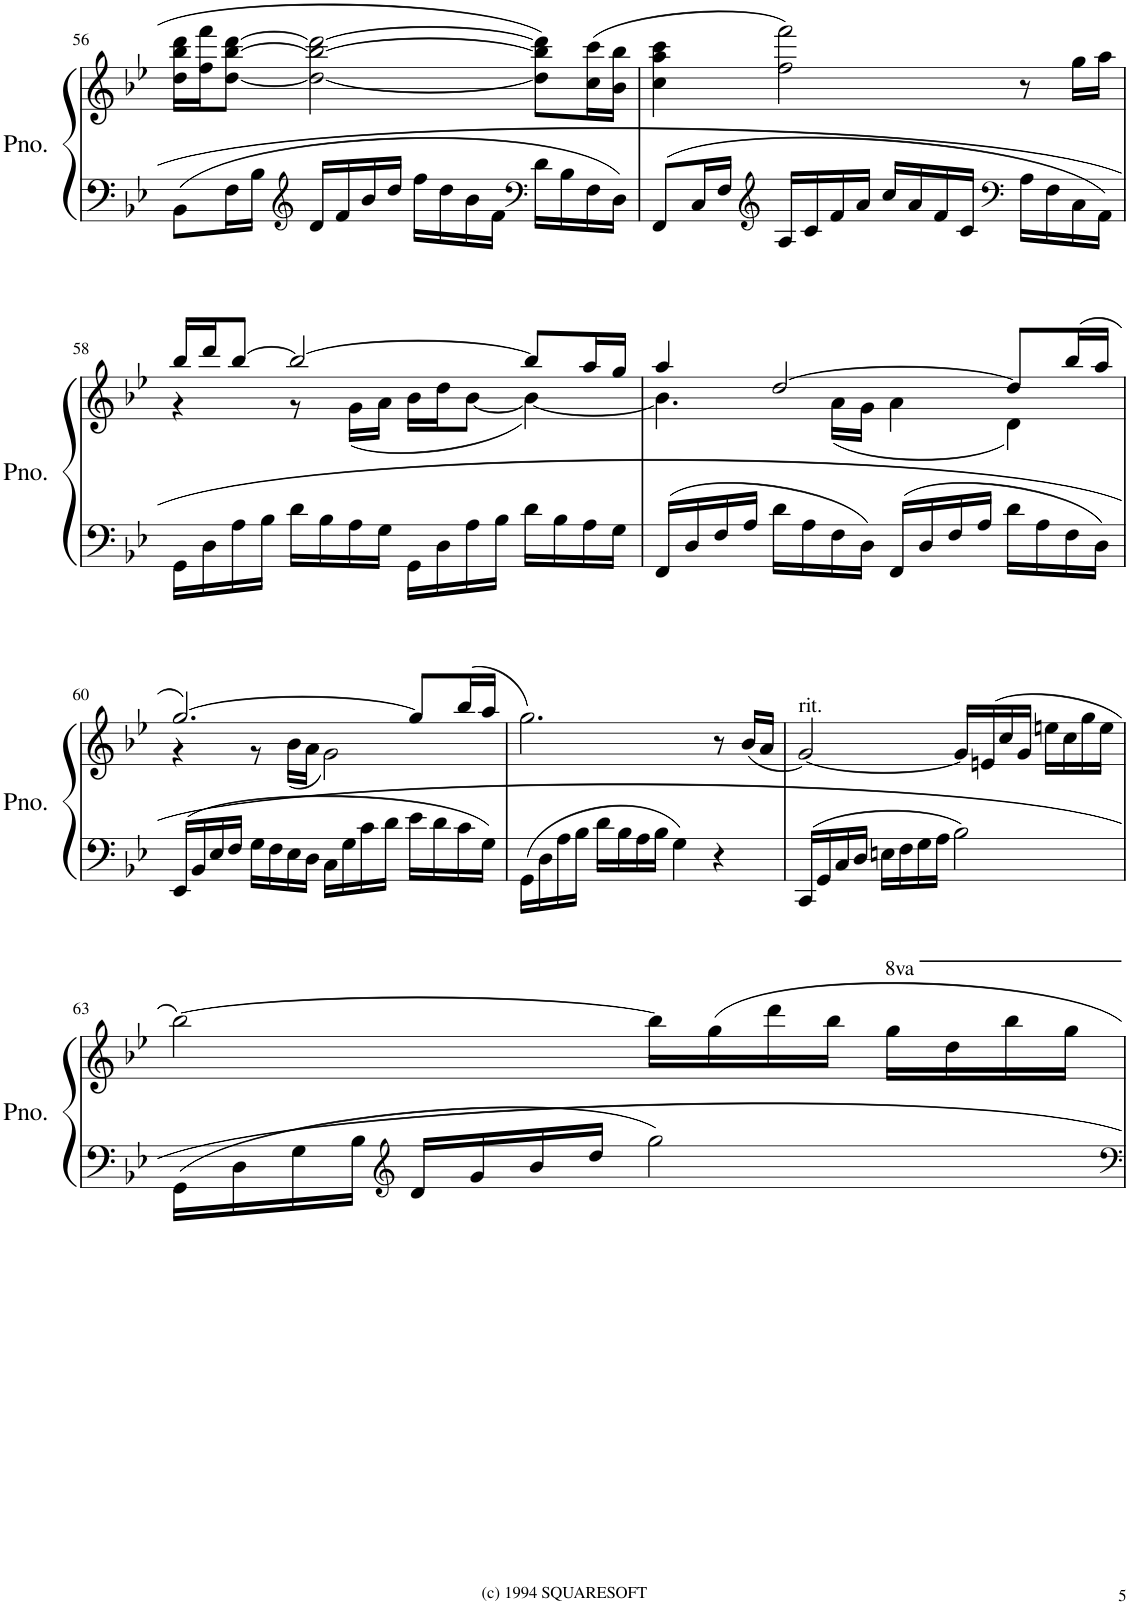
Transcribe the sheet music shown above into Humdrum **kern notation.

**kern	**kern
*part1	*part1
*staff2	*staff1
*I"Piano	*
*I'Pno.	*
!!LO:PB:g=z
*clefF4	*clefG2
*k[b-e-]	*k[b-e-]
*M4/4	*M4/4
=56	=56
8BB-\L	16dd\ 16bb-\ 16ddd\LL
.	16ff\ 16fff\J
16F\L	[8dd\ [8bb-\ [8ddd\J
16B-\JJ	.
*clefG2	*
16d/LL	2dd\_ 2bb-\_ 2ddd\_
16f/	.
16b-/	.
16dd/JJ	.
16ff\LL	.
16dd\	.
16b-\	.
16f\JJ	.
*clefF4	*
16d\LL	8dd\] 8bb-\] 8ddd\]L
16B-\	.
16F\	(16cc\ 16ccc\L
16D\JJ	16b-\ 16bb-\JJ
=57	=57
8FF/L	4cc\ 4aa\ 4ccc\
16C/L	.
16F/JJ	.
*clefG2	*
16A/LL	2ff\ 2fff\)
16c/	.
16f/	.
16a/JJ	.
16cc/LL	.
16a/	.
16f/	.
16c/JJ	.
*clefF4	*
16A\LL	8r
16F\	.
16C\	16gg\LL
16AA\JJ	16aa\JJ
!!LO:LB:g=z
=58	=58
*	*^
16GG\LL	16bb-/LL	4r
16D\	16ddd/J	.
16A\	[8bb-/J	.
16B-\JJ	.	.
16d\LL	2bb-/_	8r
16B-\	.	.
16A\	.	(16g\LL
16G\JJ	.	16a\JJ
16GG\LL	.	16b-\LL
16D\	.	16dd\J
16A\	.	[8b-\J
16B-\JJ	.	.
16d\LL	8bb-/L]	4b-\_)
16B-\	.	.
16A\	16aa/L	.
16G\JJ	16gg/JJ	.
=59	=59	=59
16FF/LL	4aa/	4.b-\]
16D/	.	.
16F/	.	.
16A/JJ	.	.
16d\LL	[2dd/	.
16A\	.	.
16F\	.	(16a\LL
16D\JJ	.	16g\JJ
16FF/LL	.	4a\
16D/	.	.
16F/	.	.
16A/JJ	.	.
16d\LL	8dd/L]	4d\)
16A\	.	.
16F\	(16bb-/L	.
16D\JJ	16aa/JJ	.
!!LO:LB:g=z	!!
=60	=60	=60
16EE-/LL	[2.gg/)	4r
16BB-/	.	.
16E-/	.	.
16F/JJ	.	.
16G\LL	.	8r
16F\	.	.
16E-\	.	(16b-\LL
16D\JJ	.	16a\JJ
16C\LL	.	2g\)
16G\	.	.
16c\	.	.
16d\JJ	.	.
16e-\LL	8gg/L]	.
16d\	.	.
16c\	(16bb-/L	.
16G\JJ	16aa/JJ	.
*	*v	*v
=61	=61
16GG\LL	2.gg\)
16D\	.
16A\	.
16B-\JJ	.
16d\LL	.
16B-\	.
16A\	.
16B-\JJ	.
4G\	.
4r	8r
.	(16b-/LL
.	16a/JJ
=62	=62
!	!LO:TX:a:t=rit.
16CC/LL	[2g/)
16GG/	.
16C/	.
16D/JJ	.
16En\LL	.
16F\	.
16G\	.
16A\JJ	.
2B-\	16g/LL]
.	(16en/
.	16cc/
.	16g/JJ
.	16een\LL
.	16cc\
.	16gg\
.	16ee\JJ
!!LO:LB:g=z
=63	=63
16GG\LL	[2bb-\)
16D\	.
16G\	.
16B-\JJ	.
*clefG2	*
16d/LL	.
16g/	.
16b-/	.
16dd/JJ	.
2gg\	16bb-\LL]
.	16gg\
.	16ddd\
.	16bb-\JJ
.	16ggg\LL
.	16ddd\
.	16bbb-\
.	16ggg\JJ
=	=
*-	*-
